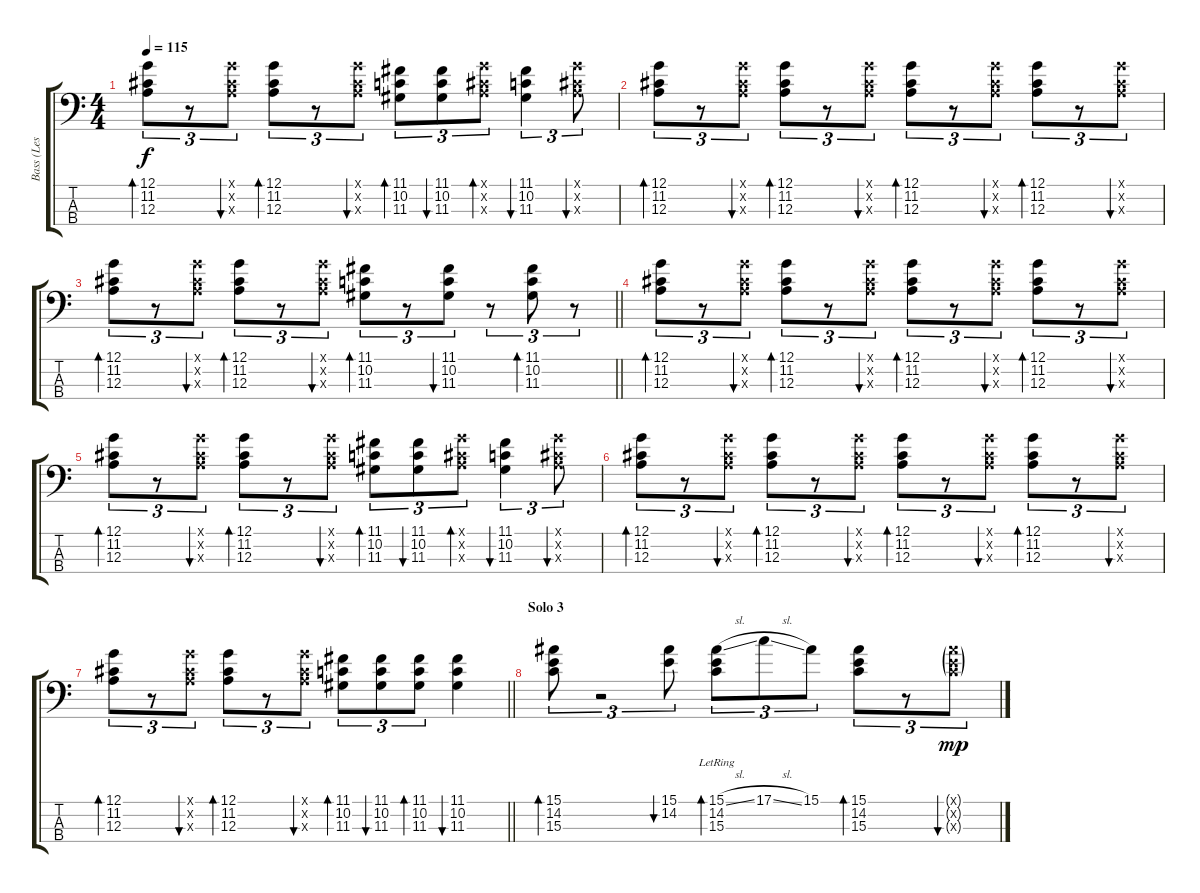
\track ("Bass (Les Claypool)" "Bass (Les ") {instrument electricbassfinger}
\staff {score tabs}
\tuning (G2 D2 A1 E1) {hide}
\ts (4 4)
\tempo 115
\clef f4
\ks c
(12.1 11.2 12.3).8{tu (3 2) bd 30 dy f} r.8{tu (3 2)} (12.1{x} 11.2{x} 12.3{x}).8{tu (3 2) bu 30} (12.1 11.2 12.3).8{tu (3 2) bd 30} r.8{tu (3 2)} (12.1{x} 11.2{x} 12.3{x}).8{tu (3 2) bu 30} (11.1 10.2 11.3).8{tu (3 2) bd 30} (11.1 10.2 11.3).8{tu (3 2) bu 30} (12.1{x} 11.2{x} 12.3{x}).8{tu (3 2) bd 30} (11.1 10.2 11.3).4{tu (3 2) bu 30} (12.1{x} 11.2{x} 12.3{x}).8{tu (3 2) bu 30} |
(12.1 11.2 12.3).8{tu (3 2) bd 30} r.8{tu (3 2)} (12.1{x} 11.2{x} 12.3{x}).8{tu (3 2) bu 30} (12.1 11.2 12.3).8{tu (3 2) bd 30} r.8{tu (3 2)} (12.1{x} 11.2{x} 12.3{x}).8{tu (3 2) bu 30} (12.1 11.2 12.3).8{tu (3 2) bd 30} r.8{tu (3 2)} (12.1{x} 11.2{x} 12.3{x}).8{tu (3 2) bu 30} (12.1 11.2 12.3).8{tu (3 2) bd 30} r.8{tu (3 2)} (12.1{x} 11.2{x} 12.3{x}).8{tu (3 2) bu 30} |
\barLineRight lightlight
(12.1 11.2 12.3).8{tu (3 2) bd 30} r.8{tu (3 2)} (12.1{x} 11.2{x} 12.3{x}).8{tu (3 2) bu 30} (12.1 11.2 12.3).8{tu (3 2) bd 30} r.8{tu (3 2)} (12.1{x} 11.2{x} 12.3{x}).8{tu (3 2) bu 30} (11.1 10.2 11.3).8{tu (3 2) bd 30} r.8{tu (3 2)} (11.1 10.2 11.3).8{tu (3 2) bu 30} r.8{tu (3 2)} (11.1 10.2 11.3).8{tu (3 2) bd 30} r.8{tu (3 2)} |
(12.1 11.2 12.3).8{tu (3 2) bd 30} r.8{tu (3 2)} (12.1{x} 11.2{x} 12.3{x}).8{tu (3 2) bu 30} (12.1 11.2 12.3).8{tu (3 2) bd 30} r.8{tu (3 2)} (12.1{x} 11.2{x} 12.3{x}).8{tu (3 2) bu 30} (12.1 11.2 12.3).8{tu (3 2) bd 30} r.8{tu (3 2)} (12.1{x} 11.2{x} 12.3{x}).8{tu (3 2) bu 30} (12.1 11.2 12.3).8{tu (3 2) bd 30} r.8{tu (3 2)} (12.1{x} 11.2{x} 12.3{x}).8{tu (3 2) bu 30} |
(12.1 11.2 12.3).8{tu (3 2) bd 30} r.8{tu (3 2)} (12.1{x} 11.2{x} 12.3{x}).8{tu (3 2) bu 30} (12.1 11.2 12.3).8{tu (3 2) bd 30} r.8{tu (3 2)} (12.1{x} 11.2{x} 12.3{x}).8{tu (3 2) bu 30} (11.1 10.2 11.3).8{tu (3 2) bd 30} (11.1 10.2 11.3).8{tu (3 2) bu 30} (12.1{x} 11.2{x} 12.3{x}).8{tu (3 2) bd 30} (11.1 10.2 11.3).4{tu (3 2) bu 30} (12.1{x} 11.2{x} 12.3{x}).8{tu (3 2) bu 30} |
(12.1 11.2 12.3).8{tu (3 2) bd 30} r.8{tu (3 2)} (12.1{x} 11.2{x} 12.3{x}).8{tu (3 2) bu 30} (12.1 11.2 12.3).8{tu (3 2) bd 30} r.8{tu (3 2)} (12.1{x} 11.2{x} 12.3{x}).8{tu (3 2) bu 30} (12.1 11.2 12.3).8{tu (3 2) bd 30} r.8{tu (3 2)} (12.1{x} 11.2{x} 12.3{x}).8{tu (3 2) bu 30} (12.1 11.2 12.3).8{tu (3 2) bd 30} r.8{tu (3 2)} (12.1{x} 11.2{x} 12.3{x}).8{tu (3 2) bu 30} |
\barLineRight lightlight
(12.1 11.2 12.3).8{tu (3 2) bd 30} r.8{tu (3 2)} (12.1{x} 11.2{x} 12.3{x}).8{tu (3 2) bu 30} (12.1 11.2 12.3).8{tu (3 2) bd 30} r.8{tu (3 2)} (12.1{x} 11.2{x} 12.3{x}).8{tu (3 2) bu 30} (11.1 10.2 11.3).8{tu (3 2) bd 30} (11.1 10.2 11.3).8{tu (3 2) bu 30} (11.1 10.2 11.3).8{tu (3 2) bd 30} (11.1 10.2 11.3).4{bu 30} |
\section ("" "Solo 3")
(15.1 14.2 15.3).8{tu (3 2) bd 30} r.2{tu (3 2)} (15.1 14.2).8{tu (3 2) bu 30} (15.1{sl} 14.2{lr} 15.3{lr}).8{tu (3 2) bd 30} 17.1{sl}.8{tu (3 2)} 15.1.8{tu (3 2)} (15.1 14.2 15.3).8{tu (3 2) bd 30} r.8{tu (3 2)} (15.1{g x} 14.2{g x} 15.3{g x}).8{tu (3 2) bu 30 dy mp}
